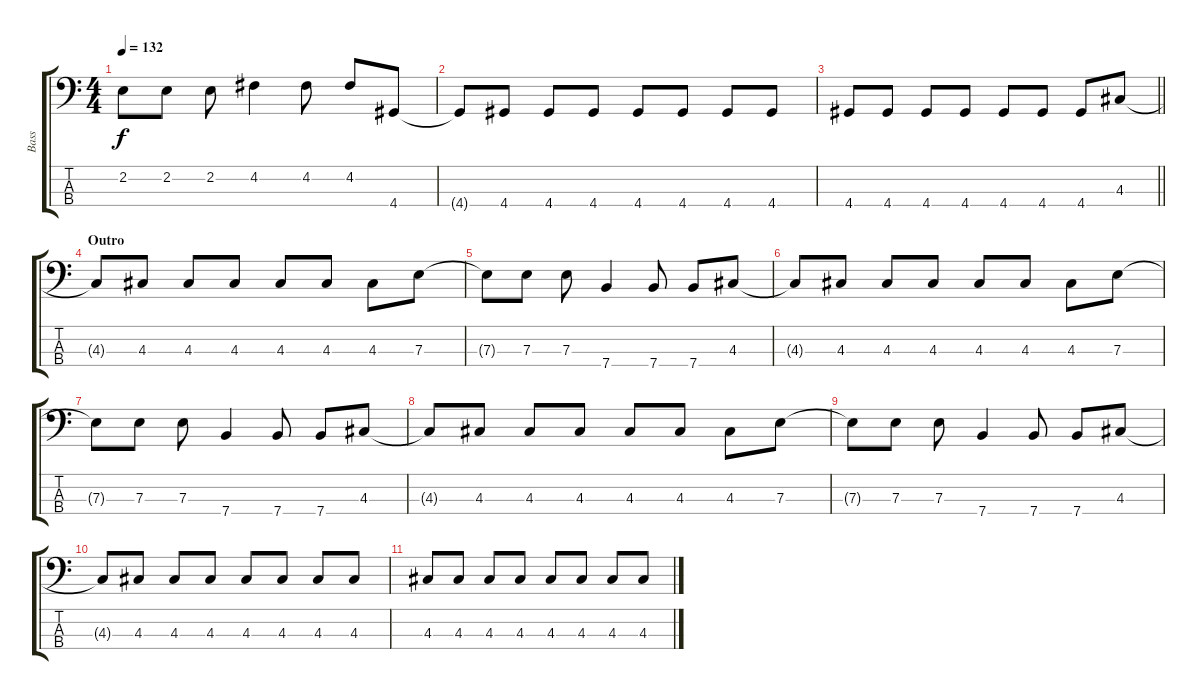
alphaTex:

\track ("Bass" "Bass") {instrument electricbassfinger}
\staff {score tabs}
\tuning (G2 D2 A1 E1) {hide}
\ts (4 4)
\tempo 132
\clef f4
\ks c
2.2{t}.8{dy f} 2.2.8 2.2.8 4.2.4 4.2.8 4.2.8 4.4.8 |
4.4{t}.8 4.4.8 4.4.8 4.4.8 4.4.8 4.4.8 4.4.8 4.4.8 |
\barLineRight lightlight
4.4.8 4.4.8 4.4.8 4.4.8 4.4.8 4.4.8 4.4.8 4.3.8 |
\section ("" "Outro")
4.3{t}.8 4.3.8 4.3.8 4.3.8 4.3.8 4.3.8 4.3.8 7.3.8 |
7.3{t}.8 7.3.8 7.3.8 7.4.4 7.4.8 7.4.8 4.3.8 |
4.3{t}.8 4.3.8 4.3.8 4.3.8 4.3.8 4.3.8 4.3.8 7.3.8 |
7.3{t}.8 7.3.8 7.3.8 7.4.4 7.4.8 7.4.8 4.3.8 |
4.3{t}.8 4.3.8 4.3.8 4.3.8 4.3.8 4.3.8 4.3.8 7.3.8 |
7.3{t}.8 7.3.8 7.3.8 7.4.4 7.4.8 7.4.8 4.3.8 |
4.3{t}.8 4.3.8 4.3.8 4.3.8 4.3.8 4.3.8 4.3.8 4.3.8 |
4.3.8 4.3.8 4.3.8 4.3.8 4.3.8 4.3.8 4.3.8 4.3.8
